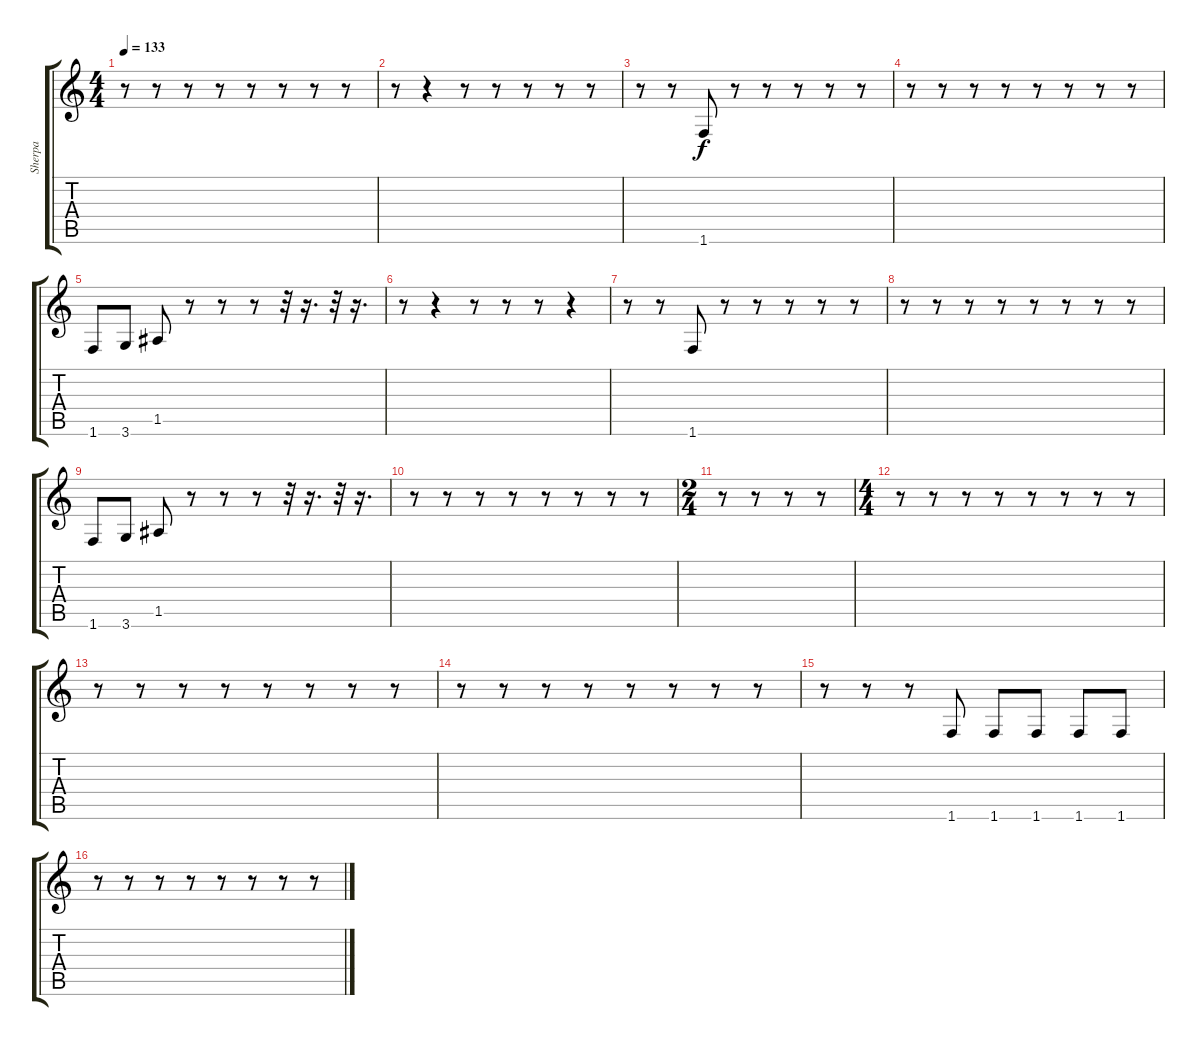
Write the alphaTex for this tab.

\track ("Sherpa" "Sherpa") {instrument electricbasspick}
\staff {score tabs}
\tuning (E4 B3 G3 D3 A2 E2) {hide}
\ts (4 4)
\tempo 133
\clef g2
\ks c
r.8{dy f} r.8 r.8 r.8 r.8 r.8 r.8 r.8 |
r.8 r.4 r.8 r.8 r.8 r.8 r.8 |
r.8 r.8 1.6.8 r.8 r.8 r.8 r.8 r.8 |
r.8 r.8 r.8 r.8 r.8 r.8 r.8 r.8 |
1.6.8 3.6.8 1.5.8 r.8 r.8 r.8 r.32 r.16{d} r.32 r.16{d} |
r.8 r.4 r.8 r.8 r.8 r.4 |
r.8 r.8 1.6.8 r.8 r.8 r.8 r.8 r.8 |
r.8 r.8 r.8 r.8 r.8 r.8 r.8 r.8 |
1.6.8 3.6.8 1.5.8 r.8 r.8 r.8 r.32 r.16{d} r.32 r.16{d} |
r.8 r.8 r.8 r.8 r.8 r.8 r.8 r.8 |
\ts (2 4)
r.8 r.8 r.8 r.8 |
\ts (4 4)
r.8 r.8 r.8 r.8 r.8 r.8 r.8 r.8 |
r.8 r.8 r.8 r.8 r.8 r.8 r.8 r.8 |
r.8 r.8 r.8 r.8 r.8 r.8 r.8 r.8 |
r.8 r.8 r.8 1.6.8 1.6.8 1.6.8 1.6.8 1.6.8 |
r.8 r.8 r.8 r.8 r.8 r.8 r.8 r.8
